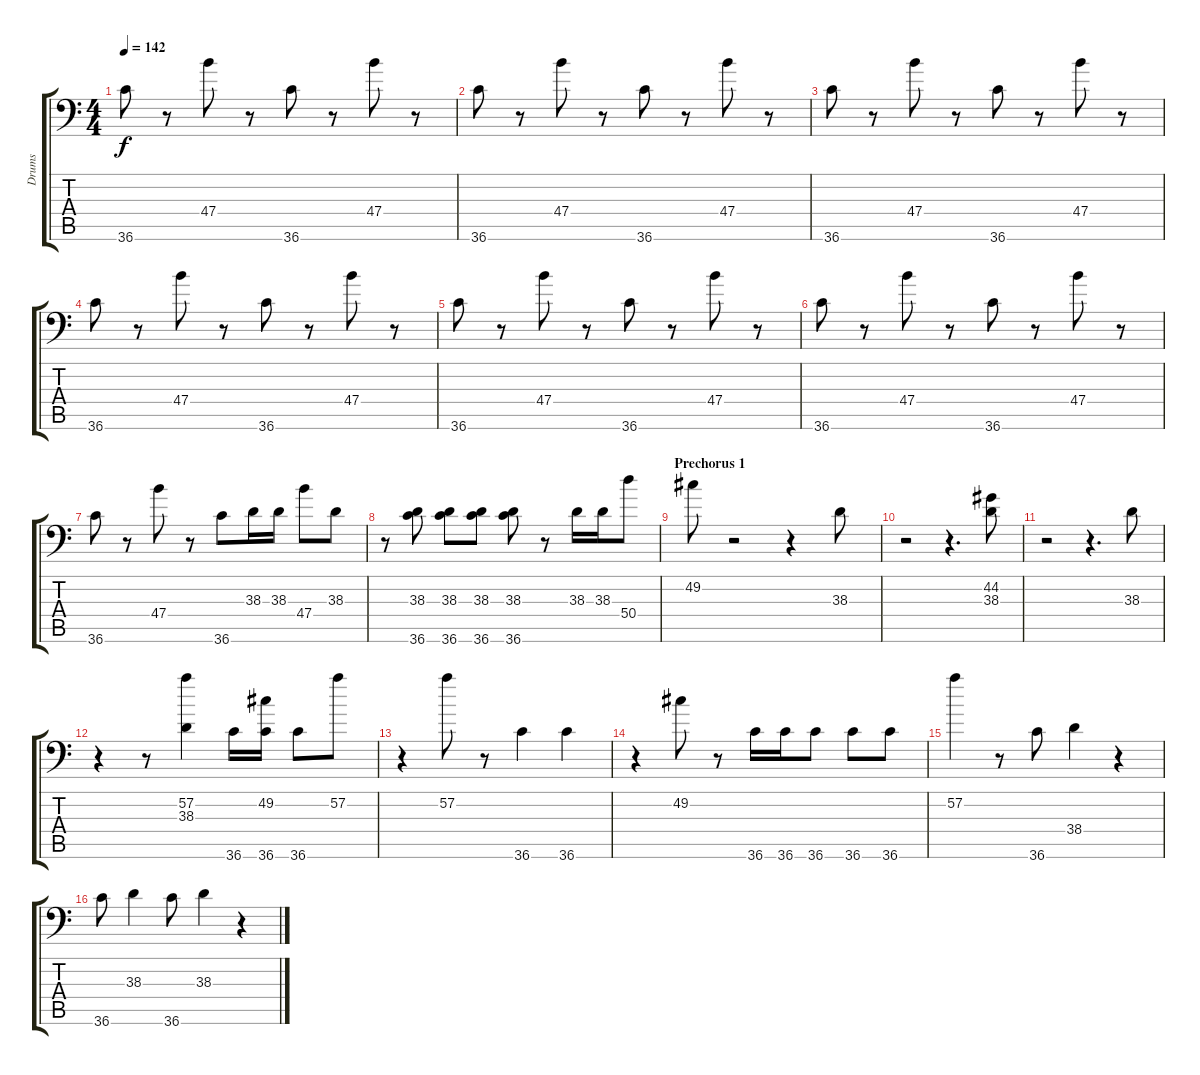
\track ("Drums" "Drums") {instrument acousticgrandpiano}
\staff {score tabs}
\tuning (C-1 C-1 C-1 C-1 C-1 C-1) {hide}
\ts (4 4)
\tempo 142
\clef f4
\ks c
36.6.8{dy f} r.8 47.4.8 r.8 36.6.8 r.8 47.4.8 r.8 |
36.6.8 r.8 47.4.8 r.8 36.6.8 r.8 47.4.8 r.8 |
36.6.8 r.8 47.4.8 r.8 36.6.8 r.8 47.4.8 r.8 |
36.6.8 r.8 47.4.8 r.8 36.6.8 r.8 47.4.8 r.8 |
36.6.8 r.8 47.4.8 r.8 36.6.8 r.8 47.4.8 r.8 |
36.6.8 r.8 47.4.8 r.8 36.6.8 r.8 47.4.8 r.8 |
36.6.8 r.8 47.4.8 r.8 36.6.8 38.3.16 38.3.16 47.4.8 38.3.8 |
r.8 (38.3 36.6).8 (38.3 36.6).8 (38.3 36.6).8 (38.3 36.6).8 r.8 38.3.16 38.3.16 50.4.8 |
\section ("" "Prechorus 1")
49.2.8 r.2 r.4 38.3.8 |
r.2 r.4{d} (44.2 38.3).8 |
r.2 r.4{d} 38.3.8 |
r.4 r.8 (57.2 38.3).4 36.6.16 (49.2 36.6).16 36.6.8 57.2.8 |
r.4 57.2.8 r.8 36.6.4 36.6.4 |
r.4 49.2.8 r.8 36.6.16 36.6.16 36.6.8 36.6.8 36.6.8 |
57.2.4 r.8 36.6.8 38.4.4 r.4 |
36.6.8 38.3.4 36.6.8 38.3.4 r.4
